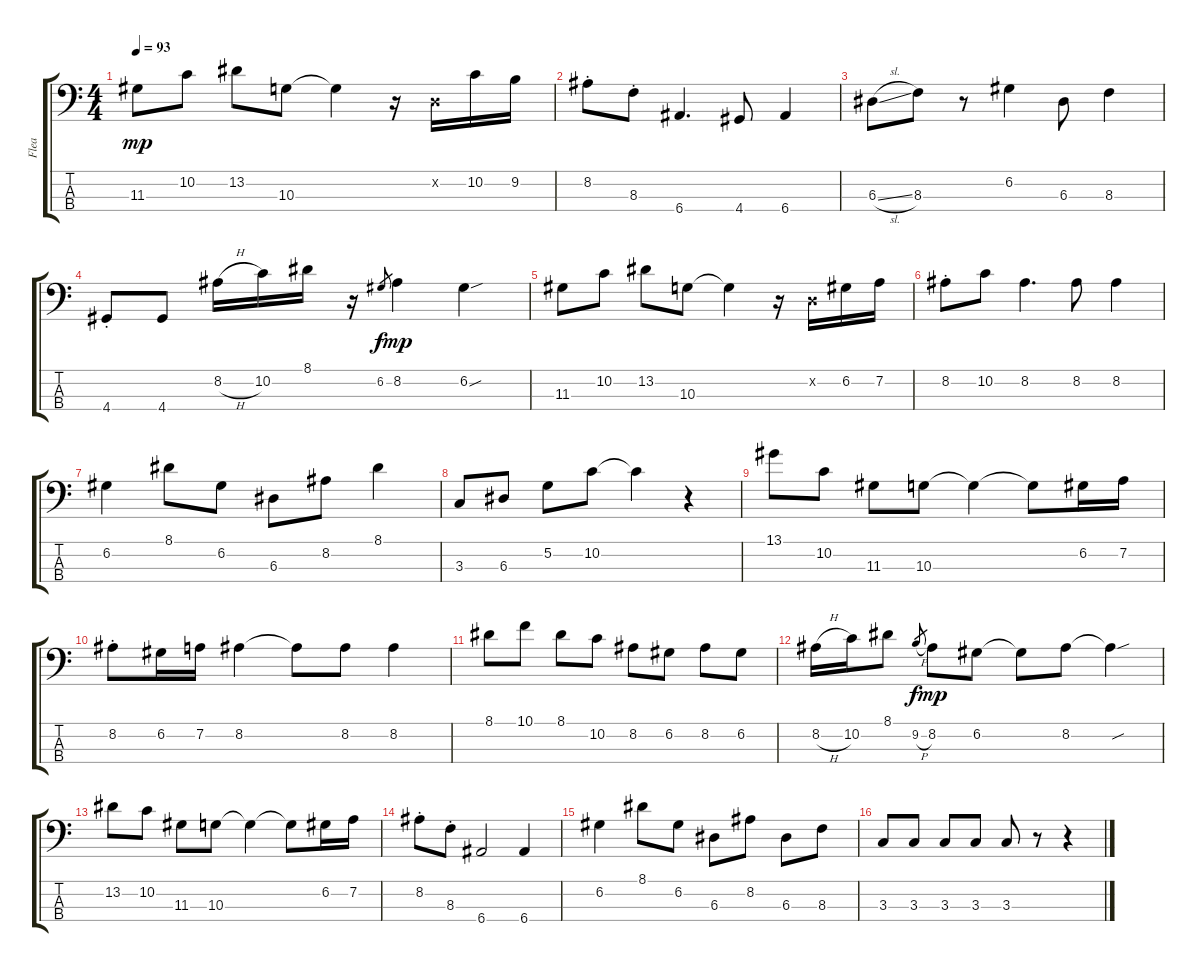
\track ("Flea" "Flea") {instrument slapbass1}
\staff {score tabs}
\tuning (G2 D2 A1 E1) {hide}
\ts (4 4)
\tempo 93
\clef f4
\ks c
11.3.8{dy mp} 10.2.8 13.2.8 10.3.8 10.3{t}.4 r.16 0.2{x}.16 10.2.16 9.2.16 |
8.2{st}.8 8.3{st}.8 6.4.4{d} 4.4.8 6.4.4 |
6.3{sl}.8 8.3.8 r.8 6.2.4 6.3.8 8.3.4 |
4.4{st}.8 4.4.8 8.2{h}.16 10.2.16 8.1.16 r.16 6.2.8{gr dy f} 8.2.4{dy mp} 6.2{sou}.4 |
11.3.8 10.2.8 13.2.8 10.3.8 10.3{t}.4 r.16 0.2{x}.16 6.2.16 7.2.16 |
8.2{st}.8 10.2.8 8.2.4{d} 8.2.8 8.2.4 |
6.2.4 8.1.8 6.2.8 6.3.8 8.2.8 8.1.4 |
3.3.8 6.3.8 5.2.8 10.2.8 10.2{t}.4 r.4 |
13.1.8 10.2.8 11.3.8 10.3.8 10.3{t}.4 10.3{t}.8 6.2.16 7.2.16 |
8.2{st}.8 6.2.16 7.2.16 8.2.4 8.2{t}.8 8.2.8 8.2.4 |
8.1.8 10.1.8 8.1.8 10.2.8 8.2.8 6.2.8 8.2.8 6.2.8 |
8.2{h}.16 10.2.16 8.1.8 9.2{h}.8{gr dy f} 8.2.8{dy mp} 6.2.8 6.2{t}.8 8.2.8 8.2{sou t}.4 |
13.2.8 10.2.8 11.3.8 10.3.8 10.3{t}.4 10.3{t}.8 6.2.16 7.2.16 |
8.2{st}.8 8.3{st}.8 6.4.2 6.4.4 |
6.2.4 8.1.8 6.2.8 6.3.8 8.2.8 6.3.8 8.3.8 |
3.3.8 3.3.8 3.3.8 3.3.8 3.3.8 r.8 r.4
